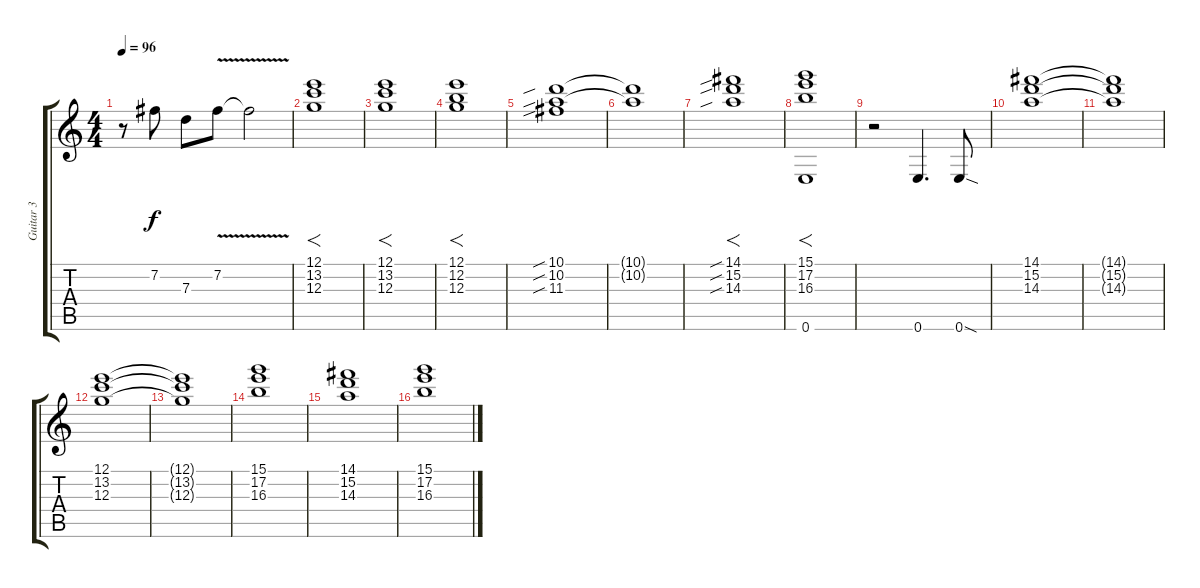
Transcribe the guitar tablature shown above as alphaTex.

\track ("Guitar 3" "Guitar 3") {instrument distortionguitar}
\staff {score tabs}
\tuning (E4 B3 G3 D3 A2 E2) {hide}
\ts (4 4)
\tempo 96
\clef g2
\ks c
r.8{dy f} 7.2.8 7.3.8 7.2{v}.8 7.2{v t}.2 |
(12.1 13.2 12.3).1{f} |
(12.1 13.2 12.3).1{f} |
(12.1 12.2 12.3).1{f} |
(10.1{sib} 10.2{sib} 11.3{sib}).1 |
(10.1{t} 10.2{t}).1 |
(14.1{sib} 15.2{sib} 14.3{sib}).1{f} |
(15.1 17.2 16.3 0.6).1{f} |
r.2 0.6.4{d} 0.6{sod}.8 |
(14.1 15.2 14.3).1 |
(14.1{t} 15.2{t} 14.3{t}).1 |
(12.1 13.2 12.3).1 |
(12.1{t} 13.2{t} 12.3{t}).1 |
(15.1 17.2 16.3).1 |
(14.1 15.2 14.3).1 |
(15.1 17.2 16.3).1
